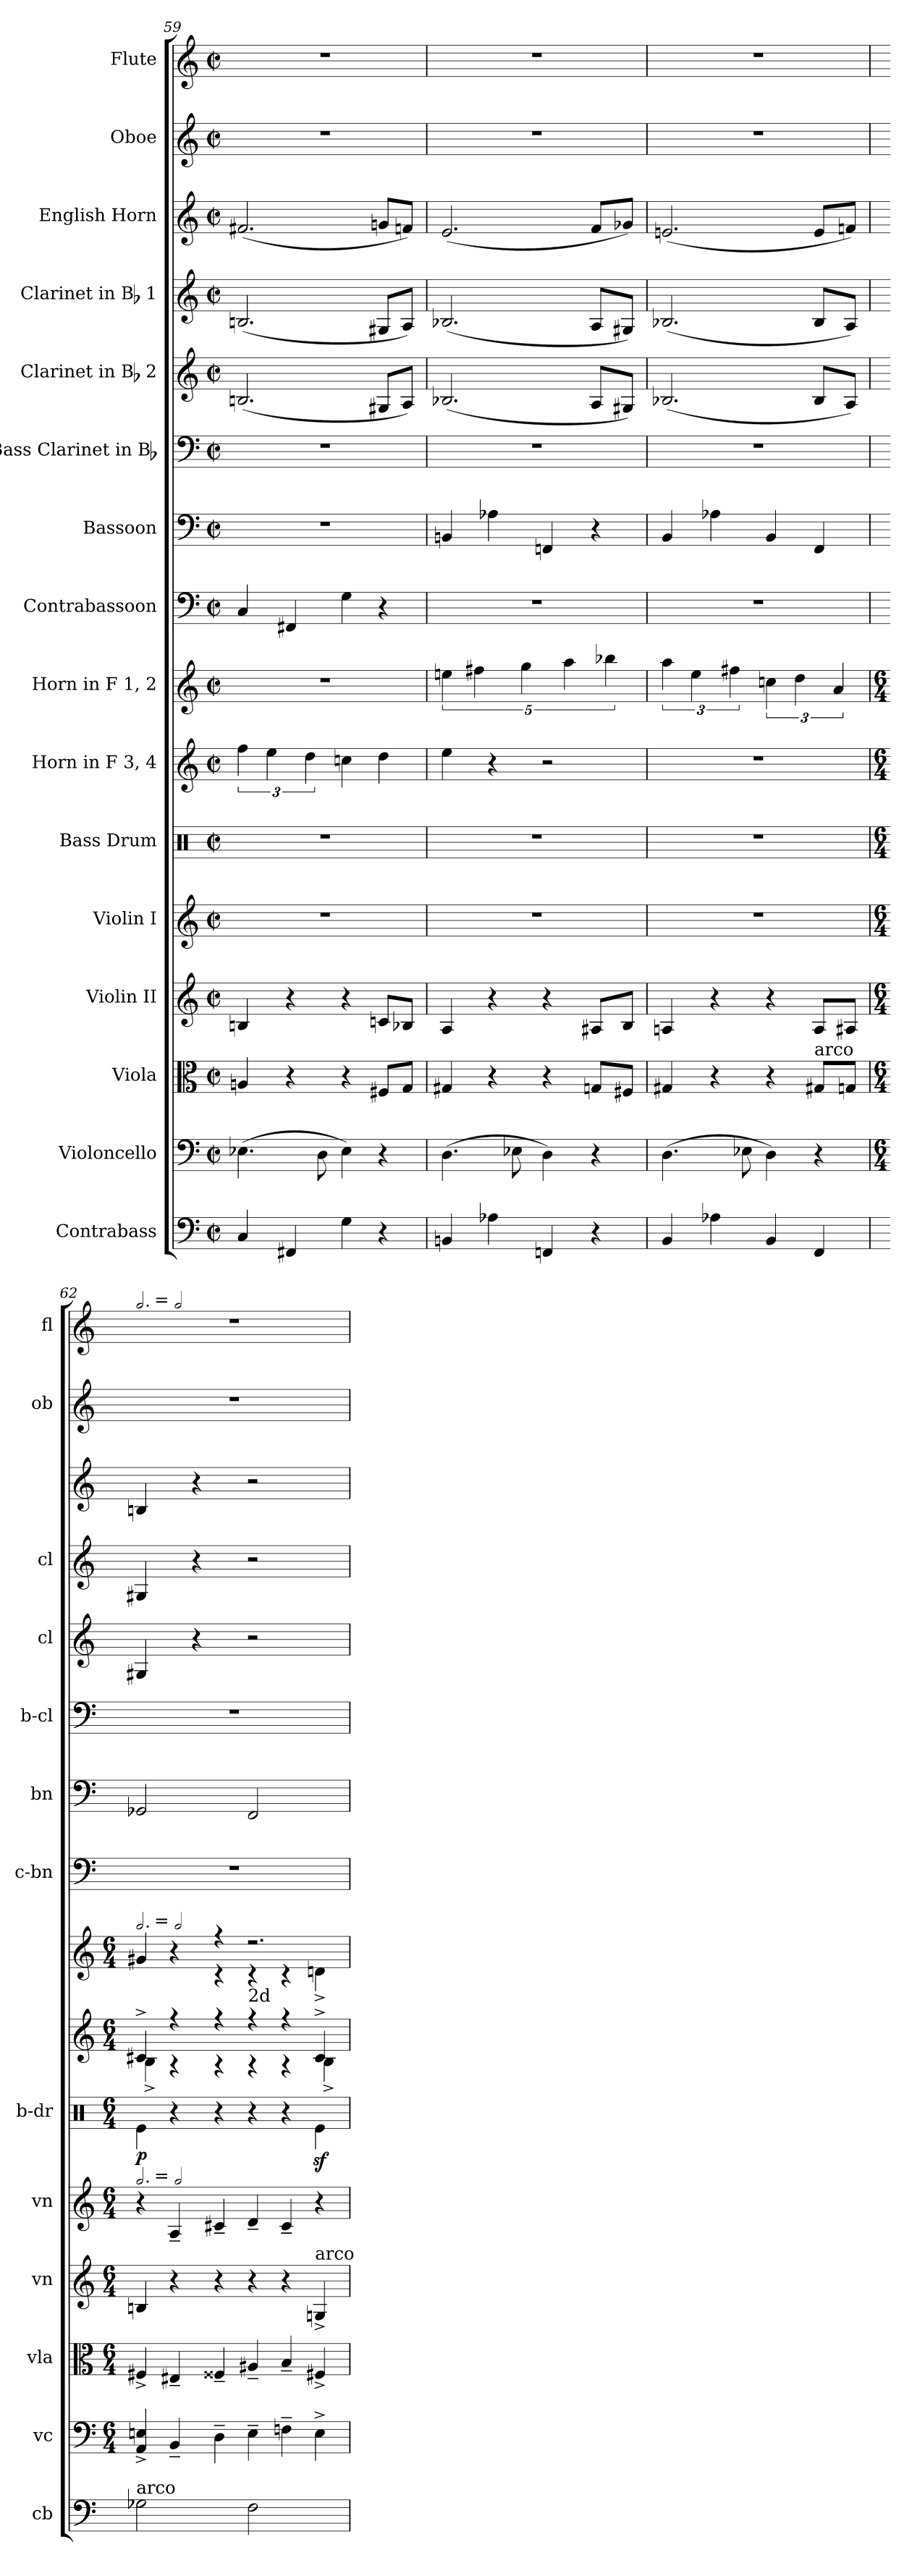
**kern	**kern	**kern	**kern	**kern	**kern	**dynam	**kern	**kern	**kern	**kern	**kern	**kern	**kern	**kern	**kern	**kern
*part16	*part15	*part14	*part13	*part12	*part11	*part11	*part10	*part9	*part8	*part7	*part6	*part5	*part4	*part3	*part2	*part1
*staff16	*staff15	*staff14	*staff13	*staff12	*staff11	*staff11	*staff10	*staff9	*staff8	*staff7	*staff6	*staff5	*staff4	*staff3	*staff2	*staff1
*I"Contrabass	*I"Violoncello	*I"Viola	*I"Violin II	*I"Violin I	*I"Bass Drum	*	*I"Horn in F 3, 4	*I"Horn in F 1, 2	*I"Contrabassoon	*I"Bassoon	*I"Bass Clarinet in Bb	*I"Clarinet in Bb 2	*I"Clarinet in Bb 1	*I"English Horn	*I"Oboe	*I"Flute
*I'cb	*I'vc	*I'vla	*I'vn	*I'vn	*I'b-dr	*	*	*	*I'c-bn	*I'bn	*I'b-cl	*I'cl	*I'cl	*	*I'ob	*I'fl
*clefF4	*clefF4	*clefC3	*clefG2	*clefG2	*clefX	*	*clefG2	*clefG2	*clefF4	*clefF4	*clefF4	*clefG2	*clefG2	*clefG2	*clefG2	*clefG2
*ITrd7c12	*	*	*	*	*	*	*ITrd4c7	*ITrd4c7	*ITrd7c12	*	*ITrd1c2	*ITrd1c2	*ITrd1c2	*ITrd4c7	*	*
*k[]	*k[]	*k[]	*k[]	*k[]	*k[]	*	*k[b-]	*k[b-]	*k[]	*k[]	*k[b-e-]	*k[b-e-]	*k[b-e-]	*k[b-]	*k[]	*k[]
*M2/2	*M2/2	*M2/2	*M2/2	*M2/2	*M2/2	*	*M2/2	*M2/2	*M2/2	*M2/2	*M2/2	*M2/2	*M2/2	*M2/2	*M2/2	*M2/2
*met(c|)	*met(c|)	*met(c|)	*met(c|)	*met(c|)	*met(c|)	*	*met(c|)	*met(c|)	*met(c|)	*met(c|)	*met(c|)	*met(c|)	*met(c|)	*met(c|)	*met(c|)	*met(c|)
=59	=59	=59	=59	=59	=59	=59	=59	=59	=59	=59	=59	=59	=59	=59	=59	=59
4CC	(4.E-X	4An	4Bn	1r	1r	.	6b-	1r	4CC	1r	1r	(2.An	(2.An	(2.Bn	1r	1r
.	.	.	.	.	.	.	6a	.	.	.	.	.	.	.	.	.
4FFF#X	.	4r	4r	.	.	.	.	.	4FFF#X	.	.	.	.	.	.	.
.	.	.	.	.	.	.	6g	.	.	.	.	.	.	.	.	.
.	8D	.	.	.	.	.	.	.	.	.	.	.	.	.	.	.
4GG	4E-)	4r	4r	.	.	.	4fn	.	4GG	.	.	.	.	.	.	.
4r	4r	8F#XL	8cnL	.	.	.	4g	.	4r	.	.	8F#XL	8F#XL	8cnL	.	.
.	.	8GJ	8B-XJ	.	.	.	.	.	.	.	.	8GJ)	8GJ)	8B-XJ)	.	.
=60	=60	=60	=60	=60	=60	=60	=60	=60	=60	=60	=60	=60	=60	=60	=60	=60
4BBBn	(4.D	4G#X	4A	1r	1r	.	4a	5an	1r	4BBn	1r	(2.A-X	(2.A-X	(2.A	1r	1r
.	.	.	.	.	.	.	.	5bn	.	.	.	.	.	.	.	.
4AA-X	.	4r	4r	.	.	.	4r	.	.	4A-X	.	.	.	.	.	.
.	8E-X	.	.	.	.	.	.	.	.	.	.	.	.	.	.	.
.	.	.	.	.	.	.	.	5cc	.	.	.	.	.	.	.	.
4FFFn	4D)	4r	4r	.	.	.	2r	.	.	4FFn	.	.	.	.	.	.
.	.	.	.	.	.	.	.	5dd	.	.	.	.	.	.	.	.
4r	4r	8GnL	8A#XL	.	.	.	.	.	.	4r	.	8GL	8GL	8B-L	.	.
.	.	.	.	.	.	.	.	5ee-X	.	.	.	.	.	.	.	.
.	.	8F#XJ	8BJ	.	.	.	.	.	.	.	.	8F#XJ)	8F#XJ)	8c-XJ)	.	.
=61	=61	=61	=61	=61	=61	=61	=61	=61	=61	=61	=61	=61	=61	=61	=61	=61
4BBB	(4.D	4G#X	4An	1r	1r	.	1r	6dd	1r	4BB	1r	(2.A-X	(2.A-X	(2.An	1r	1r
.	.	.	.	.	.	.	.	6a	.	.	.	.	.	.	.	.
4AA-X	.	4r	4r	.	.	.	.	.	.	4A-X	.	.	.	.	.	.
.	.	.	.	.	.	.	.	6bn	.	.	.	.	.	.	.	.
.	8E-X	.	.	.	.	.	.	.	.	.	.	.	.	.	.	.
4BBB	4D)	4r	4r	.	.	.	.	6fn	.	4BB	.	.	.	.	.	.
.	.	.	.	.	.	.	.	6g	.	.	.	.	.	.	.	.
!	!	!LO:TX:a:t=arco	!	!	!	!	!	!	!	!	!	!	!	!	!	!
4FFF	4r	8G#XL	8AL	.	.	.	.	.	.	4FF	.	8A-L	8A-L	8AL	.	.
.	.	.	.	.	.	.	.	6d	.	.	.	.	.	.	.	.
.	.	8GnJ	8A#XJ	.	.	.	.	.	.	.	.	8GJ)	8GJ)	8B-XJ)	.	.
=62	=62	=62	=62	=62	=62	=62	=62	=62	=62	=62	=62	=62	=62	=62	=62	=62
*	*M6/4	*M6/4	*M6/4	*M6/4	*M6/4	*	*M6/4	*M6/4	*	*	*	*	*	*	*	*
*	*Xtuplet	*Xtuplet	*Xtuplet	*Xtuplet	*Xtuplet	*	*Xtuplet	*Xtuplet	*	*	*	*	*	*	*	*
*	*	*	*	*	*	*	*^	*^	*	*	*	*	*	*	*	*
!	!	!	!	!LO:TX:t=[half-dot] = [half]	!	!	!	!	!	!	!	!	!	!	!	!	!	!
!	!	!	!	!	!	!	!	!	!	!	!	!	!	!	!	!	!	!LO:TX:a:t=[half-dot] = [half]
!	!	!	!	!	!	!	!	!	!LO:TX:a:t=[half-dot] = [half]	!	!	!	!	!	!	!	!	!
!LO:TX:a:t=arco	!	!	!	!	!	!	!	!	!	!	!	!	!	!	!	!	!	!
2GG-X	6AA^ 6En^	6F#X^	6Bn	6r	6Re\	p	6F#X^	6E^	6c#X	3ryy	1r	2GG-X	1r	4F#X	4F#X	4En	1r	1r
.	6BB~	6E#X~	6r	6A~	6r	.	6r	6r	6r	.	.	.	.	.	.	.	.	.
.	.	.	.	.	.	.	.	.	.	.	.	.	.	4r	4r	4r	.	.
.	6D~	6F##X~	6r	6c#X~	6r	.	6r	6r	6r	6r	.	.	.	.	.	.	.	.
!	!	!	!	!	!	!	!	!	!LO:TX:b:t=2d	!	!	!	!	!	!	!	!	!
2FF	6E~	6A#X~	6r	6d~	6r	.	6r	6r	3.r	6rc	.	2FF	.	2r	2r	2r	.	.
.	6Fn~	6B~	6r	6c#~	6r	.	6r	6r	.	6r	.	.	.	.	.	.	.	.
!	!	!	!LO:TX:a:t=arco	!	!	!	!	!	!	!	!	!	!	!	!	!	!	!
.	6E^	6F#X^	6Gn^	6r	6Rez\	.	6F#^	6E^	.	6Gn^	.	.	.	.	.	.	.	.
*	*	*	*	*	*	*	*v	*v	*	*	*	*	*	*	*	*	*	*
*	*	*	*	*	*	*	*	*v	*v	*	*	*	*	*	*	*	*
=	=	=	=	=	=	=	=	=	=	=	=	=	=	=	=	=
*-	*-	*-	*-	*-	*-	*-	*-	*-	*-	*-	*-	*-	*-	*-	*-	*-
